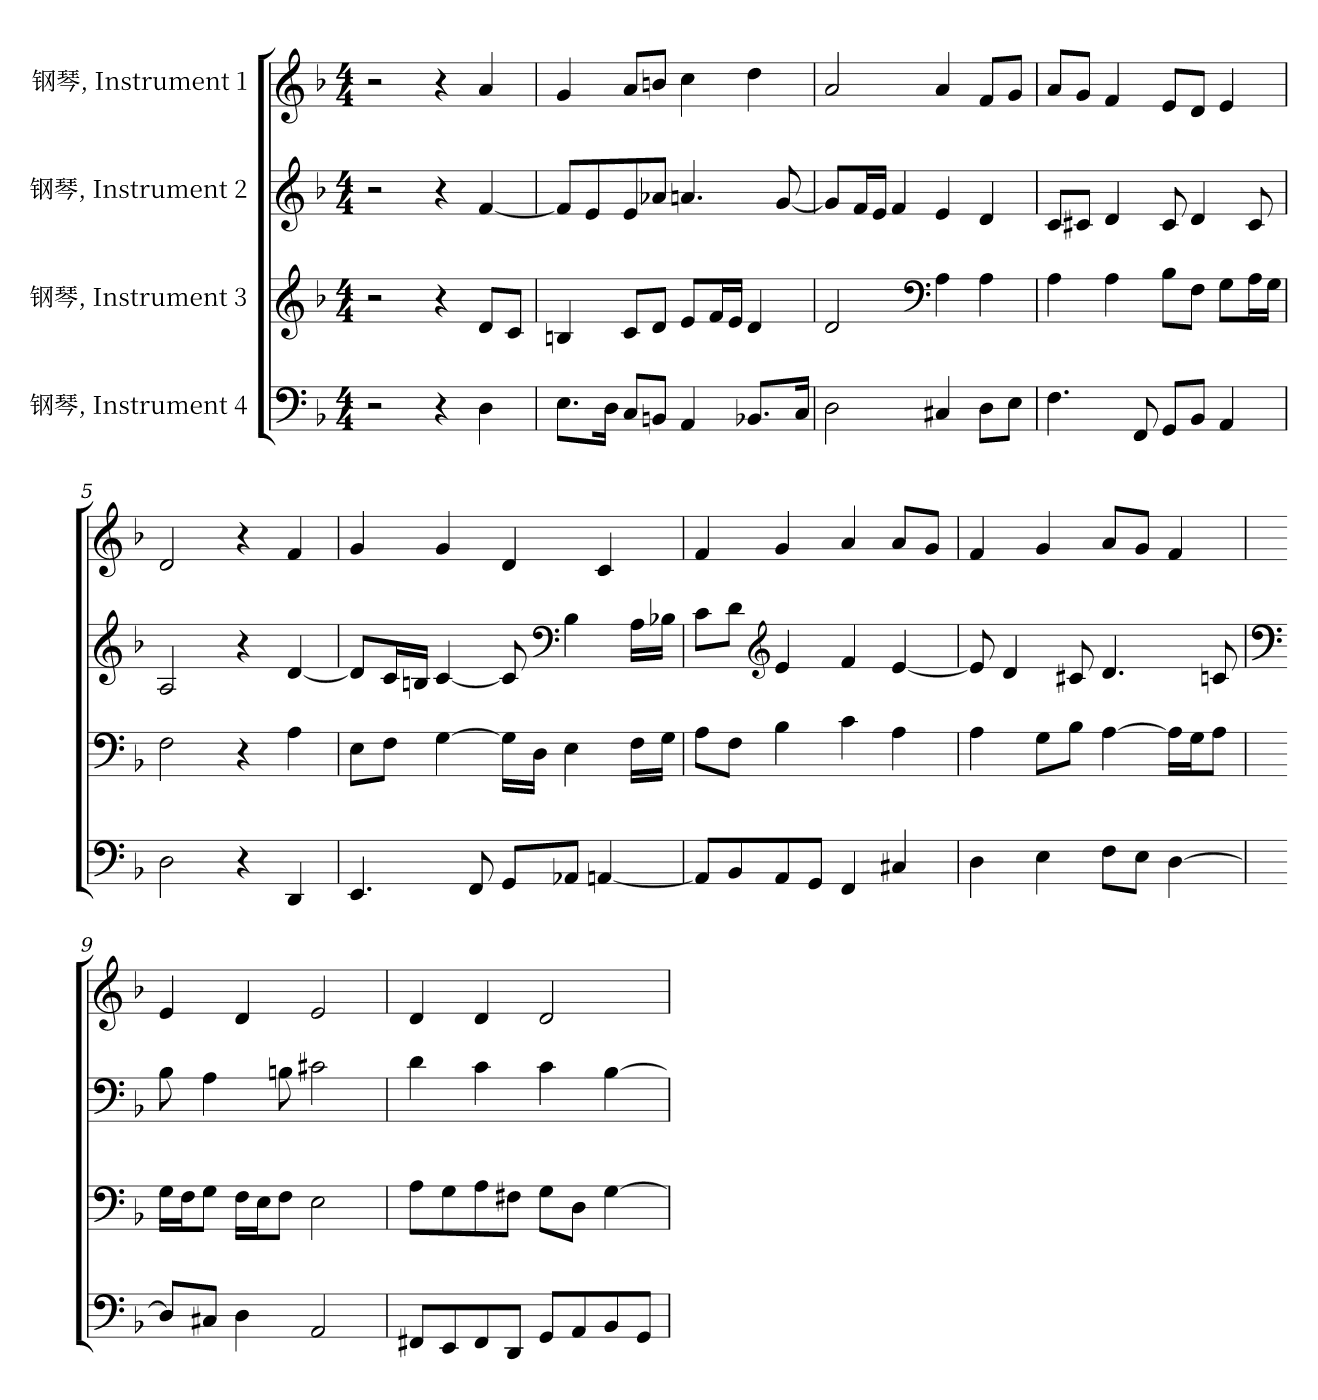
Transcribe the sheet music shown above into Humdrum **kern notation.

**kern	**kern	**kern	**kern
*part4	*part3	*part2	*part1
*staff4	*staff3	*staff2	*staff1
*I"钢琴, Instrument 4	*I"钢琴, Instrument 3	*I"钢琴, Instrument 2	*I"钢琴, Instrument 1
*clefF4	*clefG2	*clefG2	*clefG2
*k[b-]	*k[b-]	*k[b-]	*k[b-]
*M4/4	*M4/4	*M4/4	*M4/4
*MM88	*MM88	*MM88	*MM88
=1	=1	=1	=1
2r	2r	2r	2r
4r	4r	4r	4r
4D\	8d/L	[4f/	4a/
.	8c/J	.	.
=2	=2	=2	=2
8.E\L	4Bn/	8f/L]	4g/
.	.	8e/	.
16D\Jk	.	.	.
8C/L	8c/L	8e/	8a/L
8BBn/J	8d/J	8a-X/J	8bn/J
4AA/	8e/L	4.an/	4cc\
.	16f/L	.	.
.	16e/JJ	.	.
8.BB-X/L	4d/	.	4dd\
.	.	[8g/	.
16C/Jk	.	.	.
=3	=3	=3	=3
2D\	2d/	8g/L]	2a/
.	.	16f/L	.
.	.	16e/JJ	.
.	.	4f/	.
*	*clefF4	*	*
4C#X/	4A\	4e/	4a/
8D\L	4A\	4d/	8f/L
8E\J	.	.	8g/J
=4	=4	=4	=4
4.F\	4A\	8c/L	8a/L
.	.	8c#X/J	8g/J
.	4A\	4d/	4f/
8FF/	.	.	.
8GG/L	8B-\L	8c#/	8e/L
8BB-/J	8F\J	4d/	8d/J
4AA/	8G\L	.	4e/
.	16A\L	8c#/	.
.	16G\JJ	.	.
!!LO:LB:g=z
=5	=5	=5	=5
2D\	2F\	2A/	2d/
4r	4r	4r	4r
4DD/	4A\	[4d/	4f/
=6	=6	=6	=6
4.EE/	8E\L	8d/L]	4g/
.	8F\J	16c/L	.
.	.	16Bn/JJ	.
.	[4G\	[4c/	4g/
8FF/	.	.	.
8GG/L	16G\LL]	8c/]	4d/
.	16D\JJ	.	.
*	*	*clefF4	*
8AA-X/J	4E\	4B\	.
[4AAn/	.	.	4c/
.	16F\LL	16A\LL	.
.	16G\JJ	16B-X\JJ	.
=7	=7	=7	=7
8AA/L]	8A\L	8c\L	4f/
8BB-/	8F\J	8d\J	.
*	*	*clefG2	*
8AA/	4B-\	4e/	4g/
8GG/J	.	.	.
4FF/	4c\	4f/	4a/
4C#X/	4A\	[4e/	8a/L
.	.	.	8g/J
=8	=8	=8	=8
4D\	4A\	8e/]	4f/
.	.	4d/	.
4E\	8G\L	.	4g/
.	8B-\J	8c#X/	.
8F\L	[4A\	4.d/	8a/L
8E\J	.	.	8g/J
[4D\	16A\LL]	.	4f/
.	16G\J	.	.
.	8A\J	8cn/	.
!!LO:LB:g=z
=9	=9	=9	=9
*	*	*clefF4	*
8D/L]	16G\LL	8B-\	4e/
.	16F\J	.	.
8C#X/J	8G\J	4A\	.
4D\	16F\LL	.	4d/
.	16E\J	.	.
.	8F\J	8Bn\	.
2AA/	2E\	2c#X\	2e/
=10	=10	=10	=10
8FF#X/L	8A\L	4d\	4d/
8EE/	8G\	.	.
8FF#/	8A\	4c\	4d/
8DD/J	8F#X\J	.	.
8GG/L	8G\L	4c\	2d/
8AA/	8D\J	.	.
8BB-/	[4G\	[4B-\	.
8GG/J	.	.	.
=	=	=	=
*-	*-	*-	*-
